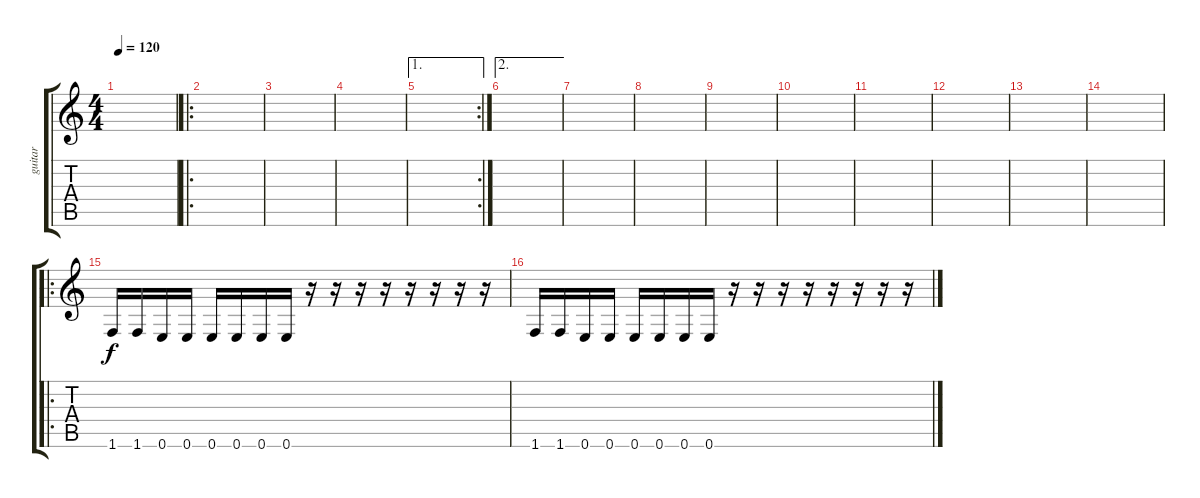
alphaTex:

\track ("guitar" "guitar") {instrument distortionguitar}
\staff {score tabs}
\tuning (E4 B3 G3 D3 A2 E2) {hide}
\ts (4 4)
\tempo 120
\clef g2
\ks c
|
\ro
|
|
|
\ae 1
\rc 2
|
\ae 2
|
|
|
|
|
|
|
|
|
\ro
1.6.16{volume 13 balance 8 instrument distortionguitar} 1.6.16 0.6.16 0.6.16 0.6.16 0.6.16 0.6.16 0.6.16 r.16 r.16 r.16 r.16 r.16 r.16 r.16 r.16 |
1.6.16 1.6.16 0.6.16 0.6.16 0.6.16 0.6.16 0.6.16 0.6.16 r.16 r.16 r.16 r.16 r.16 r.16 r.16 r.16
